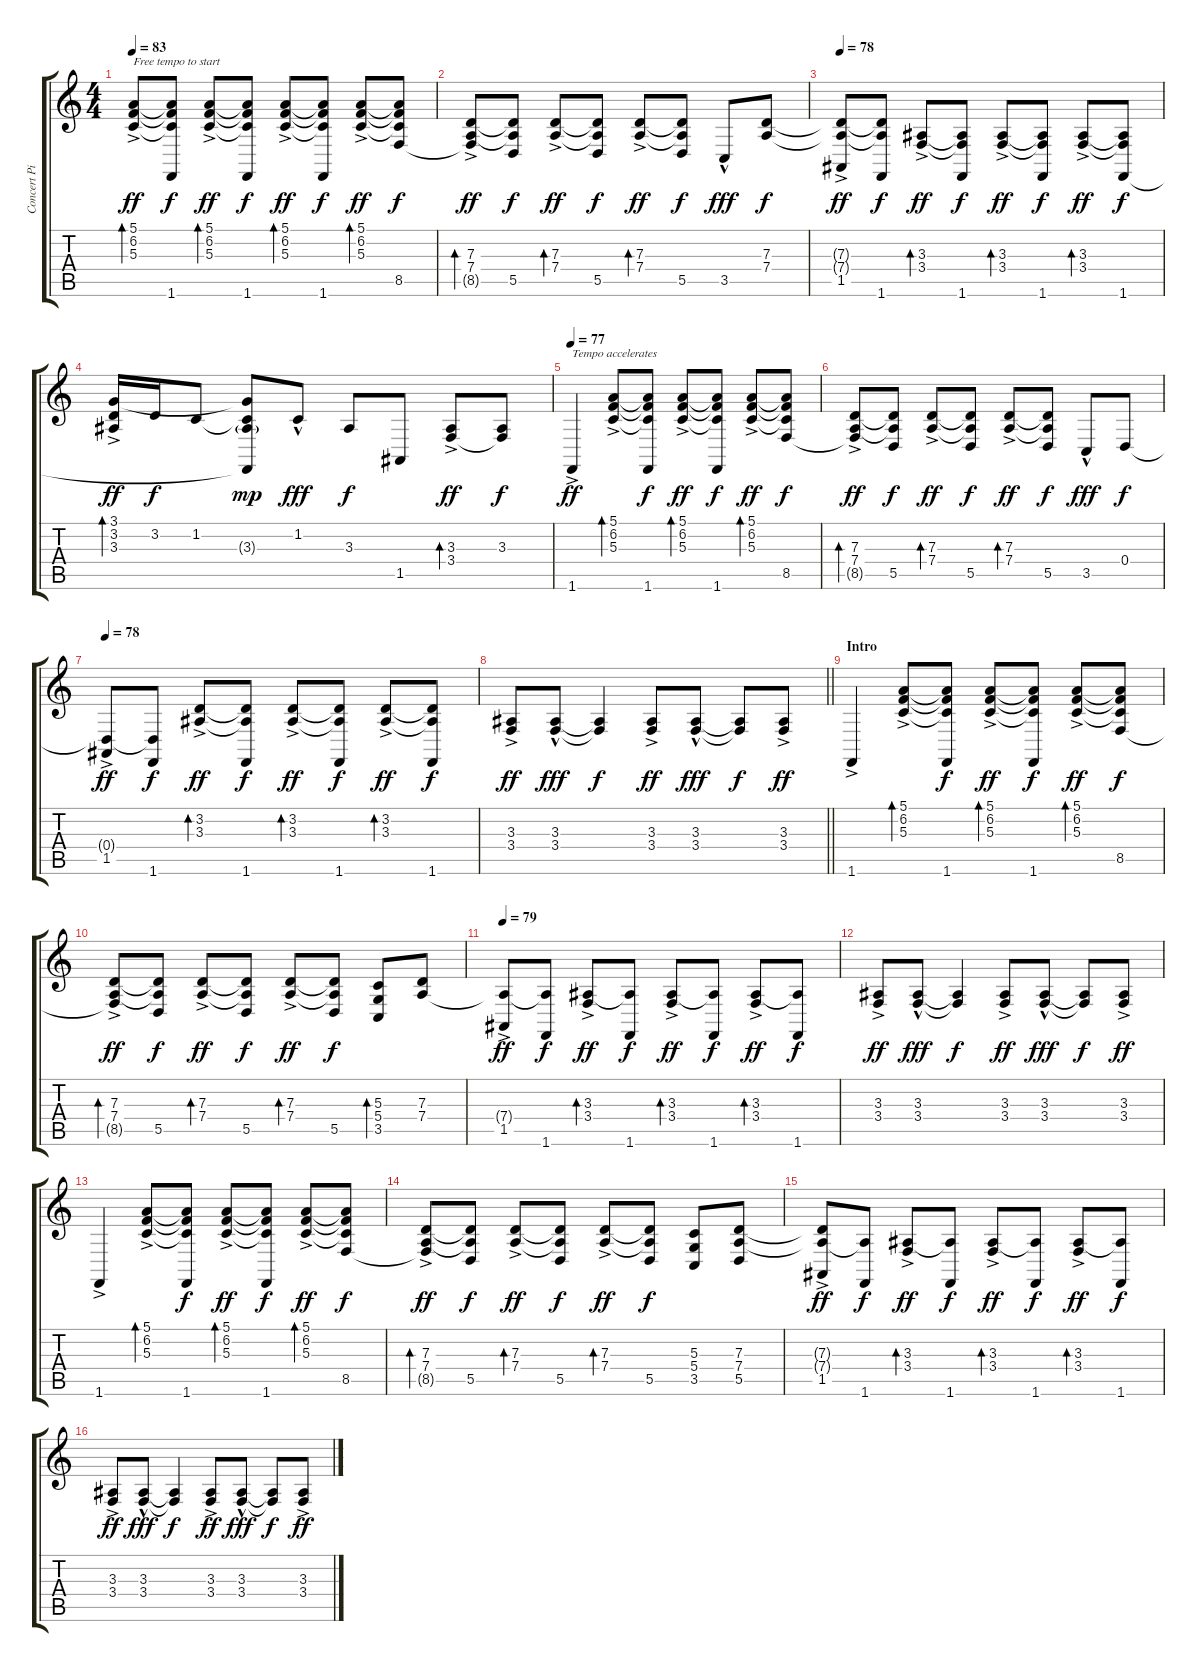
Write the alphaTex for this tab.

\track ("Concert Piano R (Mick)" "Concert Pi") {instrument brightacousticpiano}
\staff {score tabs}
\tuning (E4 B3 G3 D3 A2 E2) {hide}
\ts (4 4)
\tempo 83
\tempo 76
\tempo 83
\clef g2
\ks c
(5.1{ac} 6.2{ac} 5.3{ac}).8{bd 120 txt "Free tempo to start" dy ff instrument brightacousticpiano} (5.1{t} 6.2{t} 5.3{t} 1.6).8{dy f} (5.1{ac} 6.2{ac} 5.3{ac}).8{bd 30 dy ff} (5.1{t} 6.2{t} 5.3{t} 1.6).8{dy f} (5.1{ac} 6.2{ac} 5.3{ac}).8{bd 30 dy ff} (5.1{t} 6.2{t} 5.3{t} 1.6).8{dy f} (5.1{ac} 6.2{ac} 5.3{ac}).8{bd 30 dy ff} (5.1{t} 6.2{t} 5.3{t} 8.5).8{dy f} |
(7.3{ac} 7.4{ac} 8.5{t}).8{bd 120 dy ff} (7.3{t} 7.4{t} 5.5).8{dy f} (7.3{ac} 7.4{ac}).8{bd 30 dy ff} (7.3{t} 7.4{t} 5.5).8{dy f} (7.3{ac} 7.4{ac}).8{bd 30 dy ff} (7.3{t} 7.4{t} 5.5).8{dy f} 3.5{hac}.8{dy fff} (7.3 7.4).8{dy f} |
\tempo 78
(7.3{t} 7.4{t} 1.5{ac}).8{dy ff} (7.3{t} 7.4{t} 1.6).8{dy f} (3.3{ac} 3.4{ac}).8{bd 120 dy ff} (3.3{t} 3.4{t} 1.6).8{dy f} (3.3{ac} 3.4{ac}).8{bd 30 dy ff} (3.3{t} 3.4{t} 1.6).8{dy f} (3.3{ac} 3.4{ac}).8{bd 30 dy ff} (3.3{t} 3.4{t} 1.6).8{dy f} |
(3.1{ac} 3.2{ac} 3.3{ac}).16{bd 120 dy ff} 3.2.16{dy f} 1.2.8 (3.1{t} 1.2{t} 3.3{g} 1.6{t}).8{dy mp} 1.2{hac}.8{dy fff} 3.3.8{dy f} 1.5.8 (3.3{ac} 3.4{ac}).8{bd 120 dy ff} (3.3 3.4{t}).8{dy f} |
\tempo 77
1.6{ac}.4{txt "Tempo accelerates" dy ff} (5.1{ac} 6.2{ac} 5.3{ac}).8{bd 120} (5.1{t} 6.2{t} 5.3{t} 1.6).8{dy f} (5.1{ac} 6.2{ac} 5.3{ac}).8{bd 30 dy ff} (5.1{t} 6.2{t} 5.3{t} 1.6).8{dy f} (5.1{ac} 6.2{ac} 5.3{ac}).8{bd 30 dy ff} (5.1{t} 6.2{t} 5.3{t} 8.5).8{dy f} |
(7.3{ac} 7.4{ac} 8.5{t}).8{bd 120 dy ff} (7.3{t} 7.4{t} 5.5).8{dy f} (7.3{ac} 7.4{ac}).8{bd 30 dy ff} (7.3{t} 7.4{t} 5.5).8{dy f} (7.3{ac} 7.4{ac}).8{bd 30 dy ff} (7.3{t} 7.4{t} 5.5).8{dy f} 3.5{hac}.8{dy fff} 0.4.8{dy f} |
\tempo 78
(0.4{t} 1.5{ac}).8{dy ff} (0.4{t} 1.6).8{dy f} (3.2{ac} 3.3{ac}).8{bd 120 dy ff} (3.2{t} 3.3{t} 1.6).8{dy f} (3.2{ac} 3.3{ac}).8{bd 30 dy ff} (3.2{t} 3.3{t} 1.6).8{dy f} (3.2{ac} 3.3{ac}).8{bd 30 dy ff} (3.2{t} 3.3{t} 1.6).8{dy f} |
\barLineRight lightlight
(3.3{ac} 3.4{ac}).8{dy ff} (3.3{hac} 3.4{hac}).8{dy fff} (3.3{t} 3.4{t}).4{dy f} (3.3{ac} 3.4{ac}).8{dy ff} (3.3{hac} 3.4{hac}).8{dy fff} (3.3{t} 3.4{t}).8{dy f} (3.3{ac} 3.4{ac}).8{dy ff} |
\section ("" "Intro")
1.6{ac}.4 (5.1{ac} 6.2{ac} 5.3{ac}).8{bd 120} (5.1{t} 6.2{t} 5.3{t} 1.6).8{dy f} (5.1{ac} 6.2{ac} 5.3{ac}).8{bd 30 dy ff} (5.1{t} 6.2{t} 5.3{t} 1.6).8{dy f} (5.1{ac} 6.2{ac} 5.3{ac}).8{bd 30 dy ff} (5.1{t} 6.2{t} 5.3{t} 8.5).8{dy f} |
(7.3{ac} 7.4{ac} 8.5{t}).8{bd 120 dy ff} (7.3{t} 7.4{t} 5.5).8{dy f} (7.3{ac} 7.4{ac}).8{bd 30 dy ff} (7.3{t} 7.4{t} 5.5).8{dy f} (7.3{ac} 7.4{ac}).8{bd 30 dy ff} (7.3{t} 7.4{t} 5.5).8{dy f} (5.3 5.4 3.5).8{bd 120} (7.3 7.4).8 |
\tempo 79
(7.4{t} 1.5{ac}).8{dy ff} (7.4{t} 1.6).8{dy f} (3.3{ac} 3.4).8{bd 120 dy ff} (3.3{t} 1.6).8{dy f} (3.3{ac} 3.4).8{bd 30 dy ff} (3.3{t} 1.6).8{dy f} (3.3{ac} 3.4).8{bd 30 dy ff} (3.3{t} 1.6).8{dy f} |
(3.3{ac} 3.4{ac}).8{dy ff} (3.3{hac} 3.4{hac}).8{dy fff} (3.3{t} 3.4{t}).4{dy f} (3.3{ac} 3.4{ac}).8{dy ff} (3.3{hac} 3.4{hac}).8{dy fff} (3.3{t} 3.4{t}).8{dy f} (3.3{ac} 3.4{ac}).8{dy ff} |
1.6{ac}.4 (5.1{ac} 6.2{ac} 5.3{ac}).8{bd 120} (5.1{t} 6.2{t} 5.3{t} 1.6).8{dy f} (5.1{ac} 6.2{ac} 5.3{ac}).8{bd 30 dy ff} (5.1{t} 6.2{t} 5.3{t} 1.6).8{dy f} (5.1{ac} 6.2{ac} 5.3{ac}).8{bd 30 dy ff} (5.1{t} 6.2{t} 5.3{t} 8.5).8{dy f} |
(7.3{ac} 7.4{ac} 8.5{t}).8{bd 120 dy ff} (7.3{t} 7.4{t} 5.5).8{dy f} (7.3{ac} 7.4{ac}).8{bd 30 dy ff} (7.3{t} 7.4{t} 5.5).8{dy f} (7.3{ac} 7.4{ac}).8{bd 30 dy ff} (7.3{t} 7.4{t} 5.5).8{dy f} (5.3 5.4 3.5).8 (7.3 7.4 5.5).8 |
(7.3{t} 7.4{t} 1.5{ac}).8{dy ff} (7.4{t} 1.6).8{dy f} (3.3{ac} 3.4).8{bd 120 dy ff} (3.3{t} 1.6).8{dy f} (3.3{ac} 3.4).8{bd 30 dy ff} (3.3{t} 1.6).8{dy f} (3.3{ac} 3.4).8{bd 30 dy ff} (3.3{t} 1.6).8{dy f} |
(3.3{ac} 3.4{ac}).8{dy ff} (3.3{hac} 3.4{hac}).8{dy fff} (3.3{t} 3.4{t}).4{dy f} (3.3{ac} 3.4{ac}).8{dy ff} (3.3{hac} 3.4{hac}).8{dy fff} (3.3{t} 3.4{t}).8{dy f} (3.3{ac} 3.4{ac}).8{dy ff}
